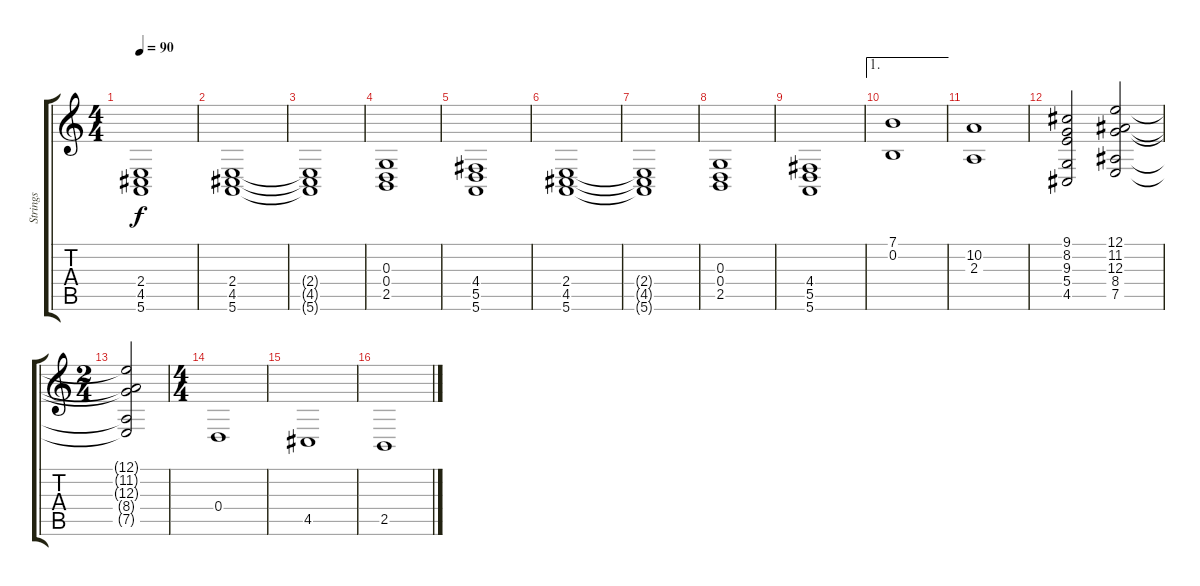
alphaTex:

\track ("Strings" "Strings") {instrument stringensemble2}
\staff {score tabs}
\tuning (E4 B3 G3 D3 A2 E2) {hide}
\ts (4 4)
\tempo 90
\clef g2
\ks c
(2.4 4.5 5.6).1{dy f} |
(2.4 4.5 5.6).1 |
(2.4{t} 4.5{t} 5.6{t}).1 |
(0.3 0.4 2.5).1 |
(4.4 5.5 5.6).1 |
(2.4 4.5 5.6).1 |
(2.4{t} 4.5{t} 5.6{t}).1 |
(0.3 0.4 2.5).1 |
(4.4 5.5 5.6).1{volume 11} |
\ae 1
(7.1 0.2).1 |
(10.2 2.3).1 |
(9.1 8.2 9.3 5.4 4.5).2 (12.1 11.2 12.3 8.4 7.5).2 |
\ts (2 4)
(12.1{t} 11.2{t} 12.3{t} 8.4{t} 7.5{t}).2 |
\ts (4 4)
0.4.1 |
4.5.1 |
2.5.1
